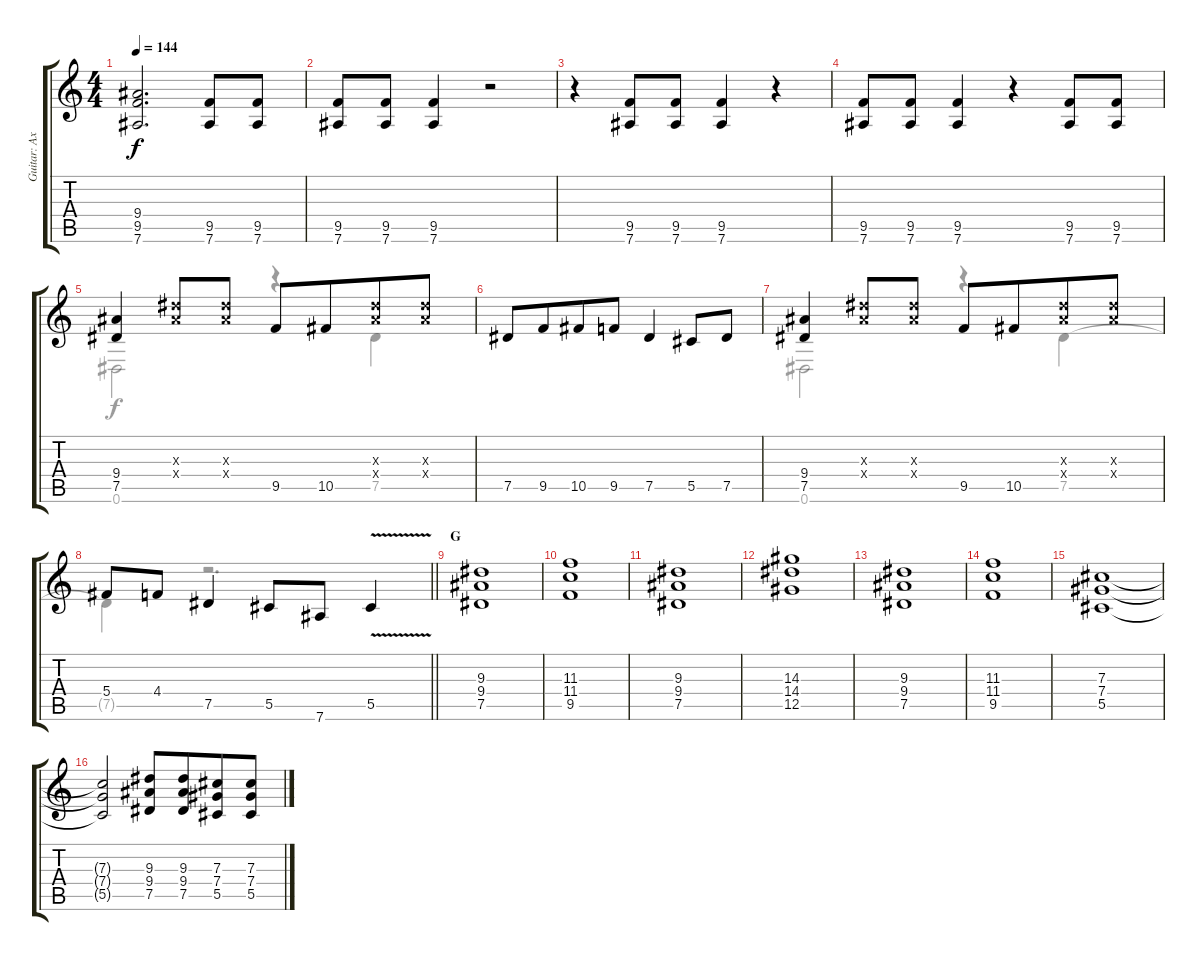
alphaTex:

\track ("Guitar: Axel" "Guitar: Ax") {instrument acousticguitarsteel}
\staff {score tabs}
\tuning (Eb4 Bb3 Gb3 Db3 Ab2 Eb2) {hide}
\voice
\ts (4 4)
\tempo 144
\clef g2
\ks c
(9.4 9.5 7.6).2{d dy f} (9.5 7.6).8 (9.5 7.6).8 |
(9.5 7.6).8 (9.5 7.6).8 (9.5 7.6).4 r.2 |
r.4 (9.5 7.6).8 (9.5 7.6).8 (9.5 7.6).4 r.4 |
(9.5 7.6).8 (9.5 7.6).8 (9.5 7.6).4 r.4 (9.5 7.6).8 (9.5 7.6).8 |
(9.4 7.5).4 (9.3{x} 9.4{x}).8 (9.3{x} 9.4{x}).8 9.5.8 10.5.8{beam merge} (9.3{x} 9.4{x}).8 (9.3{x} 9.4{x}).8 |
7.5.8 9.5.8{beam merge} 10.5.8 9.5.8 7.5.4 5.5.8{beam merge} 7.5.8 |
(9.4 7.5).4 (9.3{x} 9.4{x}).8 (9.3{x} 9.4{x}).8 9.5.8 10.5.8{beam merge} (9.3{x} 9.4{x}).8 (9.3{x} 9.4{x}).8 |
\barLineRight lightlight
5.4.8 4.4.8{beam merge} 7.5.4 5.5.8 7.6.8 5.5{v}.4 |
\section ("" "G")
(9.3 9.4 7.5).1 |
(11.3 11.4 9.5).1 |
(9.3 9.4 7.5).1 |
(14.3 14.4 12.5).1 |
(9.3 9.4 7.5).1 |
(11.3 11.4 9.5).1 |
(7.3 7.4 5.5).1 |
(7.3{t} 7.4{t} 5.5{t}).2 (9.3 9.4 7.5).8 (9.3 9.4 7.5).8{beam merge} (7.3 7.4 5.5).8 (7.3 7.4 5.5).8
\voice
\clef g2
\ottava regular
\simile none
\ks c
|
|
|
|
0.6.2 r.4 7.5.4 |
|
0.6.2 r.4 7.5.4 |
\barLineRight lightlight
7.5{t}.4 r.2{d} |
|
|
|
|
|
|
|
